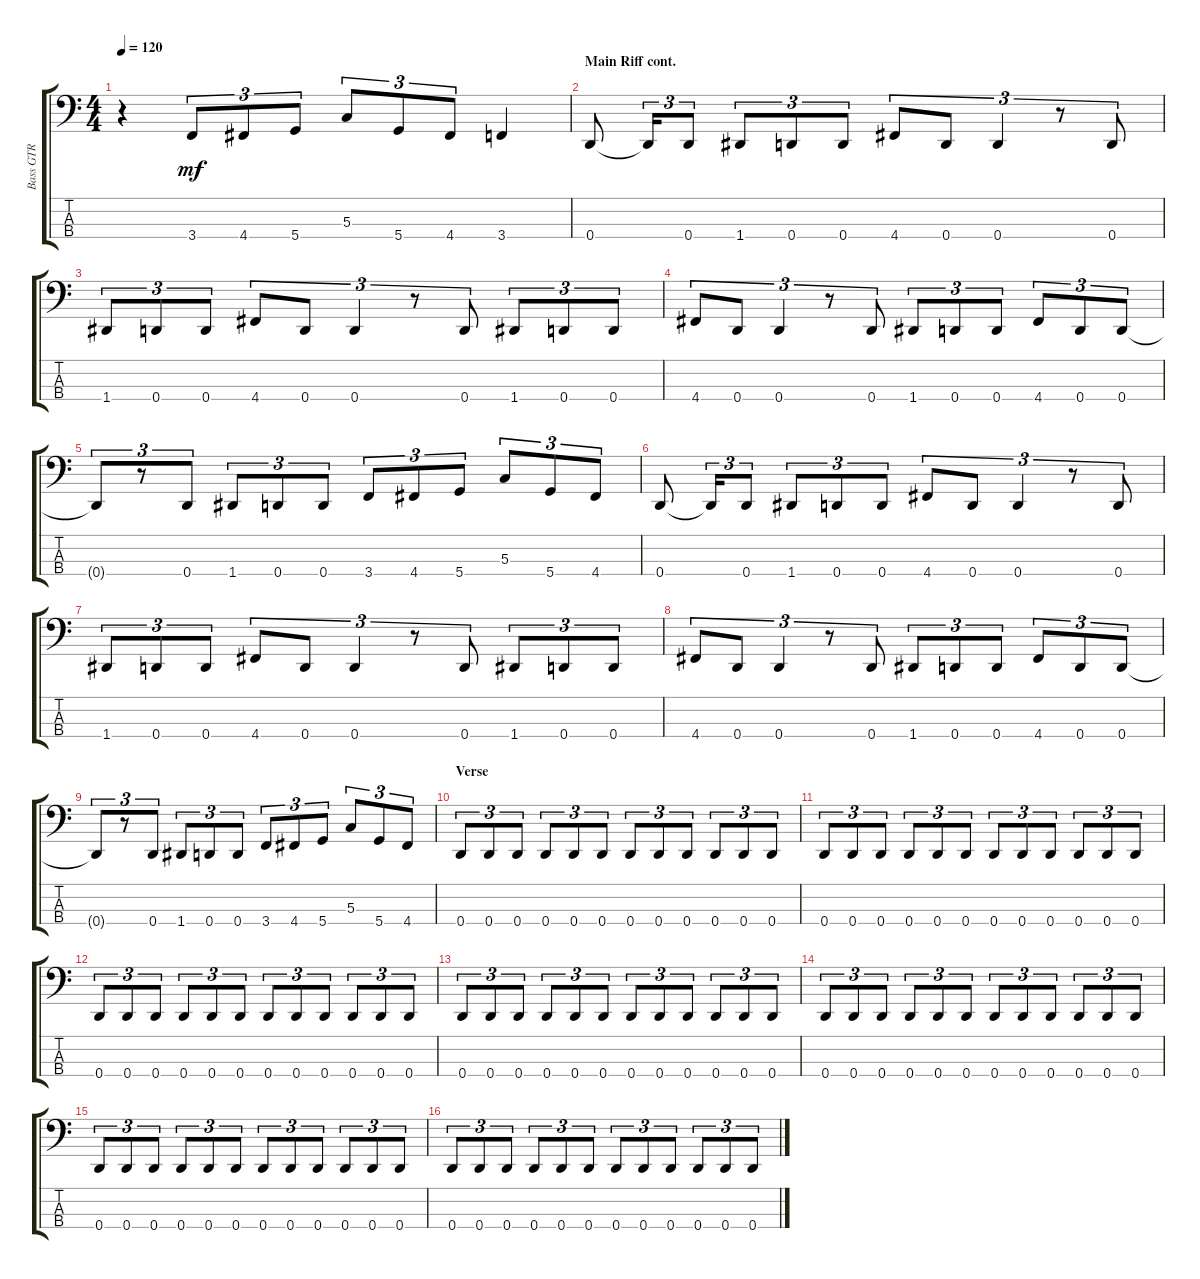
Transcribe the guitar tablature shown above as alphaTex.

\track ("Bass GTR" "Bass GTR") {instrument electricbassfinger}
\staff {score tabs}
\tuning (F2 C2 G1 D1) {hide}
\ts (4 4)
\tempo 120
\clef f4
\ks aminor
r.4{dy mf} 3.4.8{tu (3 2)} 4.4.8{tu (3 2)} 5.4.8{tu (3 2)} 5.3.8{tu (3 2)} 5.4.8{tu (3 2)} 4.4.8{tu (3 2)} 3.4.4 |
\section ("" "Main Riff cont.")
0.4.8 0.4{t}.16{tu (3 2)} 0.4.8{tu (3 2)} 1.4.8{tu (3 2)} 0.4.8{tu (3 2)} 0.4.8{tu (3 2)} 4.4.8{tu (3 2)} 0.4.8{tu (3 2)} 0.4.4{tu (3 2)} r.8{tu (3 2)} 0.4.8{tu (3 2)} |
1.4.8{tu (3 2)} 0.4.8{tu (3 2)} 0.4.8{tu (3 2)} 4.4.8{tu (3 2)} 0.4.8{tu (3 2)} 0.4.4{tu (3 2)} r.8{tu (3 2)} 0.4.8{tu (3 2)} 1.4.8{tu (3 2)} 0.4.8{tu (3 2)} 0.4.8{tu (3 2)} |
4.4.8{tu (3 2)} 0.4.8{tu (3 2)} 0.4.4{tu (3 2)} r.8{tu (3 2)} 0.4.8{tu (3 2)} 1.4.8{tu (3 2)} 0.4.8{tu (3 2)} 0.4.8{tu (3 2)} 4.4.8{tu (3 2)} 0.4.8{tu (3 2)} 0.4.8{tu (3 2)} |
0.4{t}.8{tu (3 2)} r.8{tu (3 2)} 0.4.8{tu (3 2)} 1.4.8{tu (3 2)} 0.4.8{tu (3 2)} 0.4.8{tu (3 2)} 3.4.8{tu (3 2)} 4.4.8{tu (3 2)} 5.4.8{tu (3 2)} 5.3.8{tu (3 2)} 5.4.8{tu (3 2)} 4.4.8{tu (3 2)} |
0.4.8 0.4{t}.16{tu (3 2)} 0.4.8{tu (3 2)} 1.4.8{tu (3 2)} 0.4.8{tu (3 2)} 0.4.8{tu (3 2)} 4.4.8{tu (3 2)} 0.4.8{tu (3 2)} 0.4.4{tu (3 2)} r.8{tu (3 2)} 0.4.8{tu (3 2)} |
1.4.8{tu (3 2)} 0.4.8{tu (3 2)} 0.4.8{tu (3 2)} 4.4.8{tu (3 2)} 0.4.8{tu (3 2)} 0.4.4{tu (3 2)} r.8{tu (3 2)} 0.4.8{tu (3 2)} 1.4.8{tu (3 2)} 0.4.8{tu (3 2)} 0.4.8{tu (3 2)} |
4.4.8{tu (3 2)} 0.4.8{tu (3 2)} 0.4.4{tu (3 2)} r.8{tu (3 2)} 0.4.8{tu (3 2)} 1.4.8{tu (3 2)} 0.4.8{tu (3 2)} 0.4.8{tu (3 2)} 4.4.8{tu (3 2)} 0.4.8{tu (3 2)} 0.4.8{tu (3 2)} |
0.4{t}.8{tu (3 2)} r.8{tu (3 2)} 0.4.8{tu (3 2)} 1.4.8{tu (3 2)} 0.4.8{tu (3 2)} 0.4.8{tu (3 2)} 3.4.8{tu (3 2)} 4.4.8{tu (3 2)} 5.4.8{tu (3 2)} 5.3.8{tu (3 2)} 5.4.8{tu (3 2)} 4.4.8{tu (3 2)} |
\section ("" "Verse")
0.4.8{tu (3 2)} 0.4.8{tu (3 2)} 0.4.8{tu (3 2)} 0.4.8{tu (3 2)} 0.4.8{tu (3 2)} 0.4.8{tu (3 2)} 0.4.8{tu (3 2)} 0.4.8{tu (3 2)} 0.4.8{tu (3 2)} 0.4.8{tu (3 2)} 0.4.8{tu (3 2)} 0.4.8{tu (3 2)} |
0.4.8{tu (3 2)} 0.4.8{tu (3 2)} 0.4.8{tu (3 2)} 0.4.8{tu (3 2)} 0.4.8{tu (3 2)} 0.4.8{tu (3 2)} 0.4.8{tu (3 2)} 0.4.8{tu (3 2)} 0.4.8{tu (3 2)} 0.4.8{tu (3 2)} 0.4.8{tu (3 2)} 0.4.8{tu (3 2)} |
0.4.8{tu (3 2)} 0.4.8{tu (3 2)} 0.4.8{tu (3 2)} 0.4.8{tu (3 2)} 0.4.8{tu (3 2)} 0.4.8{tu (3 2)} 0.4.8{tu (3 2)} 0.4.8{tu (3 2)} 0.4.8{tu (3 2)} 0.4.8{tu (3 2)} 0.4.8{tu (3 2)} 0.4.8{tu (3 2)} |
0.4.8{tu (3 2)} 0.4.8{tu (3 2)} 0.4.8{tu (3 2)} 0.4.8{tu (3 2)} 0.4.8{tu (3 2)} 0.4.8{tu (3 2)} 0.4.8{tu (3 2)} 0.4.8{tu (3 2)} 0.4.8{tu (3 2)} 0.4.8{tu (3 2)} 0.4.8{tu (3 2)} 0.4.8{tu (3 2)} |
0.4.8{tu (3 2)} 0.4.8{tu (3 2)} 0.4.8{tu (3 2)} 0.4.8{tu (3 2)} 0.4.8{tu (3 2)} 0.4.8{tu (3 2)} 0.4.8{tu (3 2)} 0.4.8{tu (3 2)} 0.4.8{tu (3 2)} 0.4.8{tu (3 2)} 0.4.8{tu (3 2)} 0.4.8{tu (3 2)} |
0.4.8{tu (3 2)} 0.4.8{tu (3 2)} 0.4.8{tu (3 2)} 0.4.8{tu (3 2)} 0.4.8{tu (3 2)} 0.4.8{tu (3 2)} 0.4.8{tu (3 2)} 0.4.8{tu (3 2)} 0.4.8{tu (3 2)} 0.4.8{tu (3 2)} 0.4.8{tu (3 2)} 0.4.8{tu (3 2)} |
0.4.8{tu (3 2)} 0.4.8{tu (3 2)} 0.4.8{tu (3 2)} 0.4.8{tu (3 2)} 0.4.8{tu (3 2)} 0.4.8{tu (3 2)} 0.4.8{tu (3 2)} 0.4.8{tu (3 2)} 0.4.8{tu (3 2)} 0.4.8{tu (3 2)} 0.4.8{tu (3 2)} 0.4.8{tu (3 2)}
